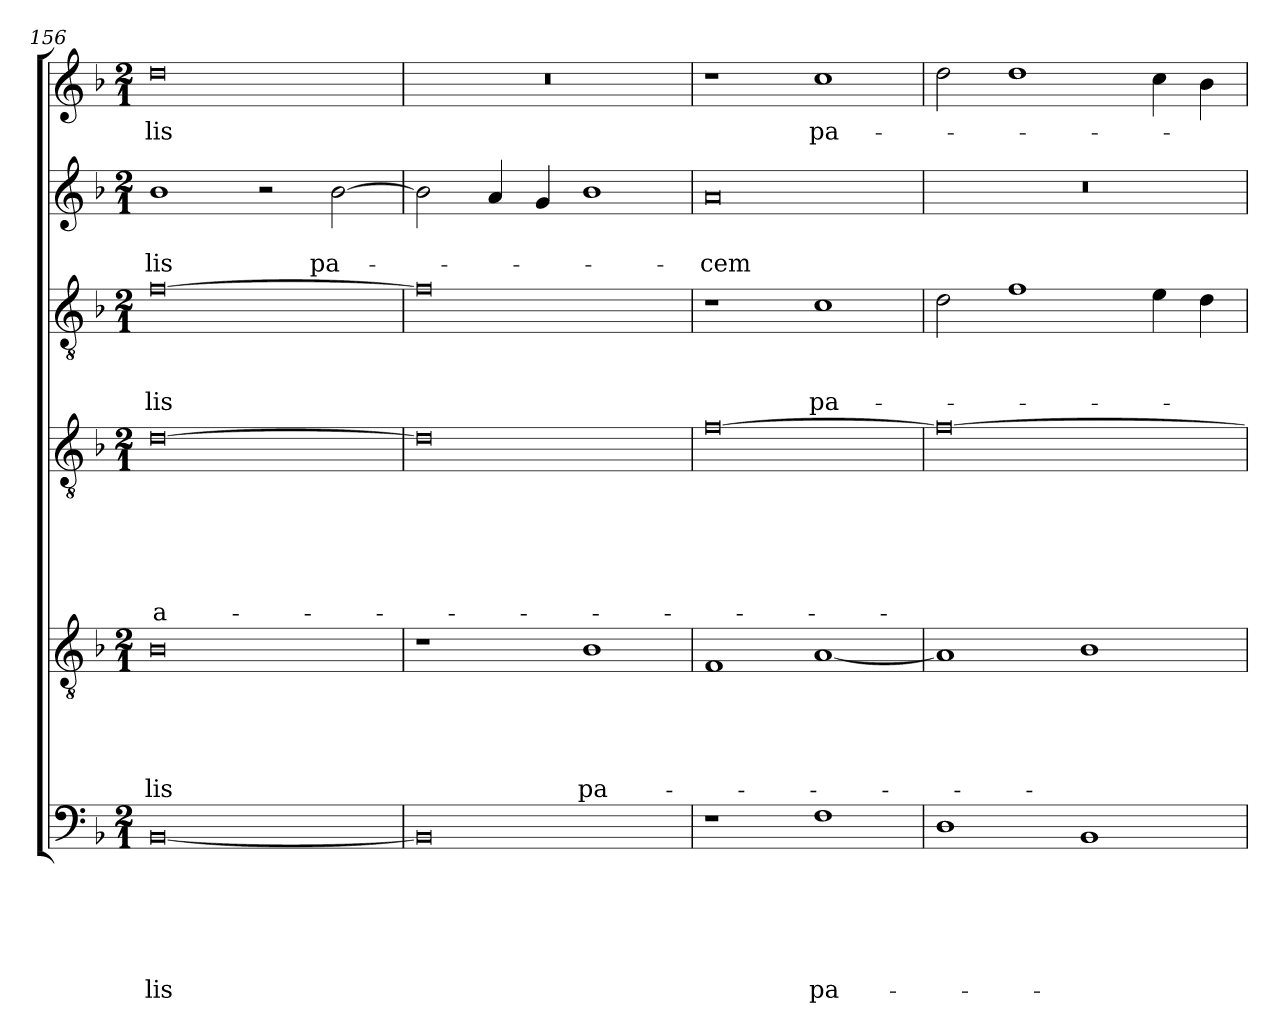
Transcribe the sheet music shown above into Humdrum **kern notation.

**kern	**text	**text	**text	**text	**text	**text	**kern	**text	**text	**text	**text	**text	**kern	**text	**text	**text	**text	**text	**text	**kern	**text	**text	**text	**kern	**text	**text	**kern	**text
*part6	*part6	*part6	*part6	*part6	*part6	*part6	*part5	*part5	*part5	*part5	*part5	*part5	*part4	*part4	*part4	*part4	*part4	*part4	*part4	*part3	*part3	*part3	*part3	*part2	*part2	*part2	*part1	*part1
*staff6	*staff6	*staff6	*staff6	*staff6	*staff6	*staff6	*staff5	*staff5	*staff5	*staff5	*staff5	*staff5	*staff4	*staff4	*staff4	*staff4	*staff4	*staff4	*staff4	*staff3	*staff3	*staff3	*staff3	*staff2	*staff2	*staff2	*staff1	*staff1
!!LO:PB:g=z
*clefF4	*	*	*	*	*	*	*clefGv2	*	*	*	*	*	*clefGv2	*	*	*	*	*	*	*clefGv2	*	*	*	*clefG2	*	*	*clefG2	*
*k[b-]	*	*	*	*	*	*	*k[b-]	*	*	*	*	*	*k[b-]	*	*	*	*	*	*	*k[b-]	*	*	*	*k[b-]	*	*	*k[b-]	*
*F:	*	*	*	*	*	*	*F:	*	*	*	*	*	*F:	*	*	*	*	*	*	*F:	*	*	*	*F:	*	*	*F:	*
*M2/1	*	*	*	*	*	*	*M2/1	*	*	*	*	*	*M2/1	*	*	*	*	*	*	*M2/1	*	*	*	*M2/1	*	*	*M2/1	*
=156	=156	=156	=156	=156	=156	=156	=156	=156	=156	=156	=156	=156	=156	=156	=156	=156	=156	=156	=156	=156	=156	=156	=156	=156	=156	=156	=156	=156
!	!	!	!	!	!	!LO:LY:b	!	!	!	!	!	!LO:LY:b	!	!	!	!	!	!	!LO:LY:b	!	!	!	!LO:LY:b	!	!	!LO:LY:b	!	!LO:LY:b
[0BB-	.	.	.	.	.	-lis	0B-	.	.	.	.	-lis	[0d	.	.	.	.	.	-a-	[0f	.	.	-lis	1b-	.	-lis	0dd	-lis
.	.	.	.	.	.	.	.	.	.	.	.	.	.	.	.	.	.	.	.	.	.	.	.	2r	.	.	.	.
!	!	!	!	!	!	!	!	!	!	!	!	!	!	!	!	!	!	!	!	!	!	!	!	!	!	!LO:LY:b	!	!
.	.	.	.	.	.	.	.	.	.	.	.	.	.	.	.	.	.	.	.	.	.	.	.	[2b-\	.	pa-	.	.
=157	=157	=157	=157	=157	=157	=157	=157	=157	=157	=157	=157	=157	=157	=157	=157	=157	=157	=157	=157	=157	=157	=157	=157	=157	=157	=157	=157	=157
0BB-]	.	.	.	.	.	.	1r	.	.	.	.	.	0d]	.	.	.	.	.	.	0f]	.	.	.	2b-\]	.	.	0r	.
.	.	.	.	.	.	.	.	.	.	.	.	.	.	.	.	.	.	.	.	.	.	.	.	4a/	.	.	.	.
.	.	.	.	.	.	.	.	.	.	.	.	.	.	.	.	.	.	.	.	.	.	.	.	4g/	.	.	.	.
!	!	!	!	!	!	!	!	!	!	!	!	!LO:LY:b	!	!	!	!	!	!	!	!	!	!	!	!	!	!	!	!
.	.	.	.	.	.	.	1B-	.	.	.	.	pa-	.	.	.	.	.	.	.	.	.	.	.	1b-	.	.	.	.
=158	=158	=158	=158	=158	=158	=158	=158	=158	=158	=158	=158	=158	=158	=158	=158	=158	=158	=158	=158	=158	=158	=158	=158	=158	=158	=158	=158	=158
!	!	!	!	!	!	!	!	!	!	!	!	!	!	!	!	!	!	!	!	!	!	!	!	!	!	!LO:LY:b	!	!
1r	.	.	.	.	.	.	1F	.	.	.	.	.	[0f	.	.	.	.	.	.	1r	.	.	.	0a	.	-cem	1r	.
!	!	!	!	!	!	!LO:LY:b	!	!	!	!	!	!	!	!	!	!	!	!	!	!	!	!	!LO:LY:b	!	!	!	!	!LO:LY:b
1F	.	.	.	.	.	pa-	[1A	.	.	.	.	.	.	.	.	.	.	.	.	1c	.	.	pa-	.	.	.	1cc	pa-
=159	=159	=159	=159	=159	=159	=159	=159	=159	=159	=159	=159	=159	=159	=159	=159	=159	=159	=159	=159	=159	=159	=159	=159	=159	=159	=159	=159	=159
1D	.	.	.	.	.	.	1A]	.	.	.	.	.	0f_	.	.	.	.	.	.	2d\	.	.	.	0r	.	.	2dd\	.
.	.	.	.	.	.	.	.	.	.	.	.	.	.	.	.	.	.	.	.	1f	.	.	.	.	.	.	1dd	.
1BB-	.	.	.	.	.	.	1B-	.	.	.	.	.	.	.	.	.	.	.	.	.	.	.	.	.	.	.	.	.
.	.	.	.	.	.	.	.	.	.	.	.	.	.	.	.	.	.	.	.	4e\	.	.	.	.	.	.	4cc\	.
.	.	.	.	.	.	.	.	.	.	.	.	.	.	.	.	.	.	.	.	4d\	.	.	.	.	.	.	4b-\	.
=	=	=	=	=	=	=	=	=	=	=	=	=	=	=	=	=	=	=	=	=	=	=	=	=	=	=	=	=
*-	*-	*-	*-	*-	*-	*-	*-	*-	*-	*-	*-	*-	*-	*-	*-	*-	*-	*-	*-	*-	*-	*-	*-	*-	*-	*-	*-	*-
